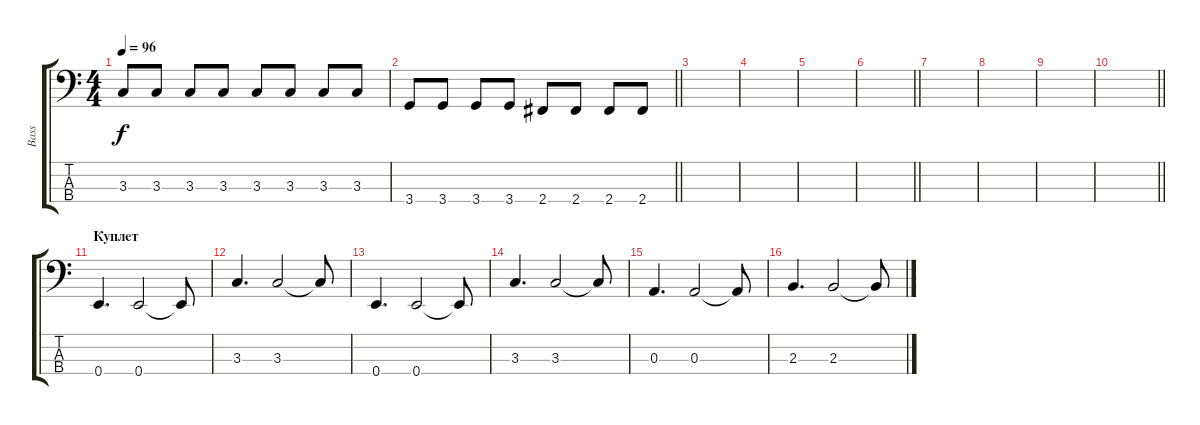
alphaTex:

\track ("Bass" "Bass") {instrument electricbassfinger}
\staff {score tabs}
\tuning (G2 D2 A1 E1) {hide}
\ts (4 4)
\tempo 96
\clef f4
\ks c
3.3.8{dy f} 3.3.8 3.3.8 3.3.8 3.3.8 3.3.8 3.3.8 3.3.8 |
\barLineRight lightlight
3.4.8 3.4.8 3.4.8 3.4.8 2.4.8 2.4.8 2.4.8 2.4.8 |
|
|
|
\barLineRight lightlight
|
|
|
|
\barLineRight lightlight
|
\section ("" "Куплет")
0.4.4{d} 0.4.2 0.4{t}.8 |
3.3.4{d} 3.3.2 3.3{t}.8 |
0.4.4{d} 0.4.2 0.4{t}.8 |
3.3.4{d} 3.3.2 3.3{t}.8 |
0.3.4{d} 0.3.2 0.3{t}.8 |
2.3.4{d} 2.3.2 2.3{t}.8
